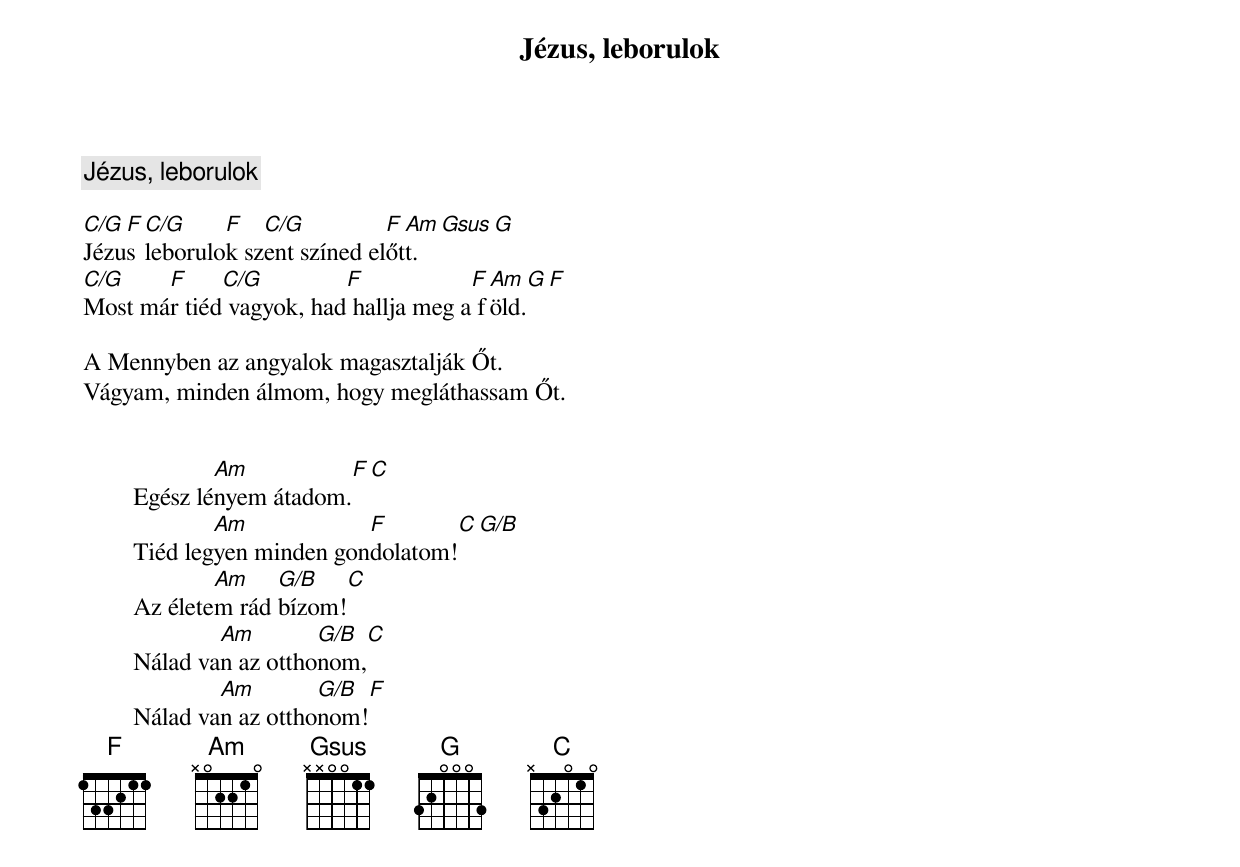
{title: Jézus, leborulok}
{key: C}
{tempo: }
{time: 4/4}
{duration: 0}


Jézus, leborulok

C/G F C/G     F   C/G          F Am Gsus	G
Jézus leborulok szent színed előtt.
C/G    F     C/G         F	      F Am  G         F
Most már tiéd vagyok, had hallja meg a föld.

A Mennyben az angyalok magasztalják Őt.
Vágyam, minden álmom, hogy megláthassam Őt.


		Am	           F	   C
	Egész lényem átadom.
		Am	      F	       C	       G/B
	Tiéd legyen minden gondolatom!
		Am    G/B	C
	Az életem rád bízom!
		Am        G/B	C
	Nálad van az otthonom,
		Am        G/B 	F
	Nálad van az otthonom!
